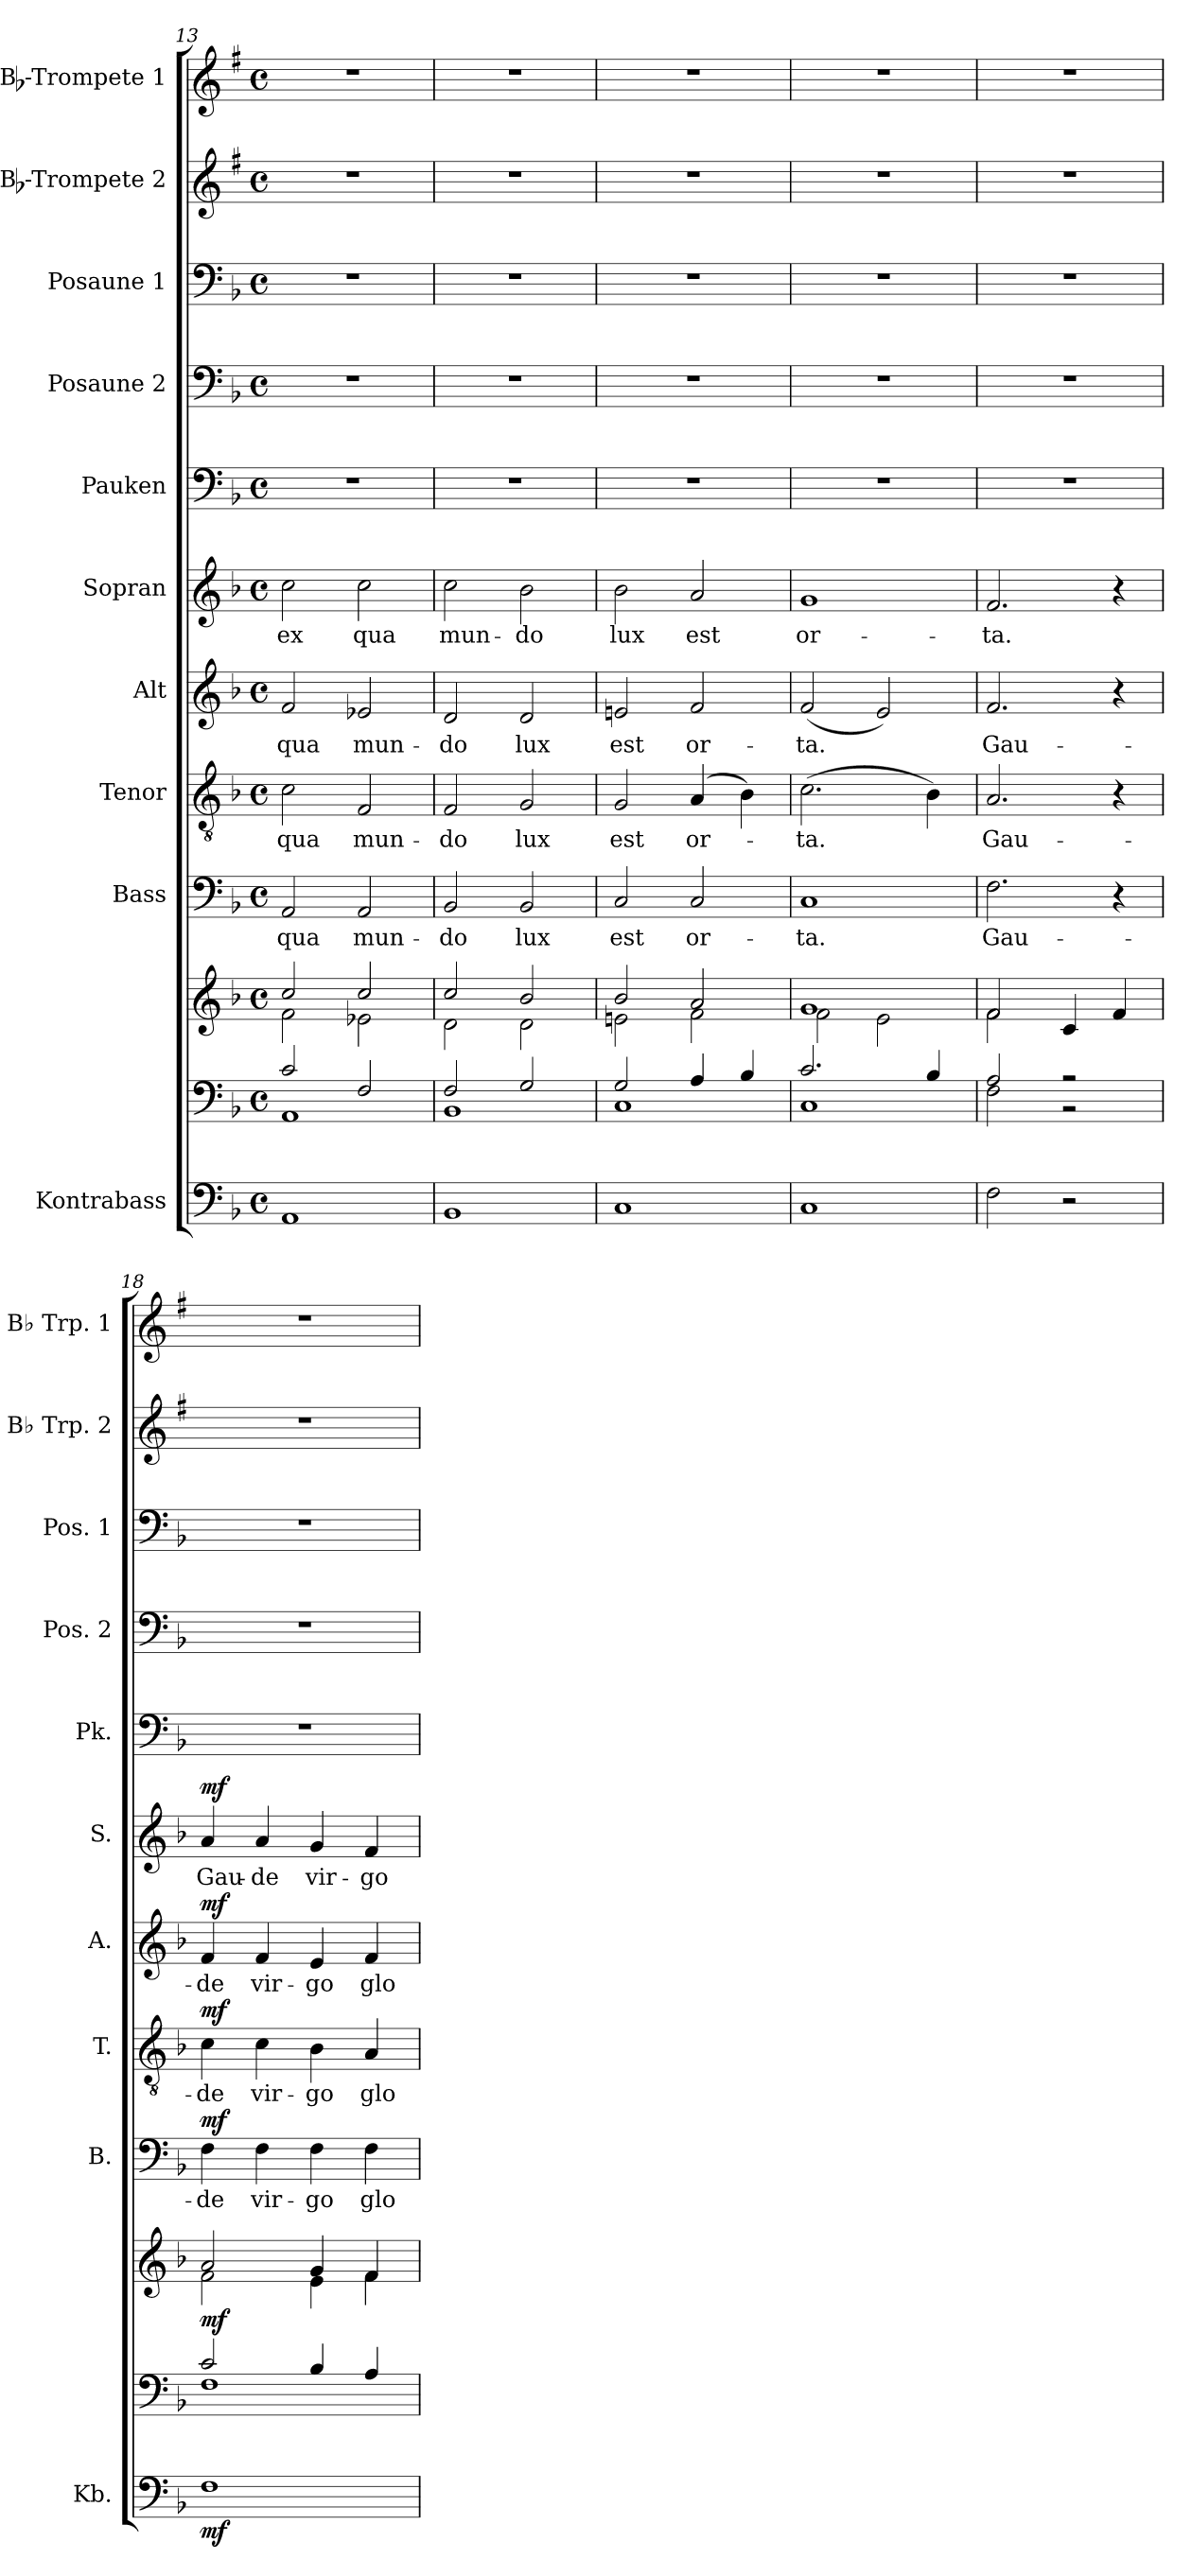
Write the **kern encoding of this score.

**kern	**dynam	**kern	**kern	**dynam	**kern	**text	**dynam	**kern	**text	**dynam	**kern	**text	**dynam	**kern	**text	**dynam	**kern	**kern	**kern	**kern	**kern
*part11	*part11	*part10	*part10	*part10	*part9	*part9	*part9	*part8	*part8	*part8	*part7	*part7	*part7	*part6	*part6	*part6	*part5	*part4	*part3	*part2	*part1
*staff12	*staff12	*staff11	*staff10	*staff10/11	*staff9	*staff9	*staff9	*staff8	*staff8	*staff8	*staff7	*staff7	*staff7	*staff6	*staff6	*staff6	*staff5	*staff4	*staff3	*staff2	*staff1
*I"Kontrabass	*	*	*	*	*I"Bass	*	*	*I"Tenor	*	*	*I"Alt	*	*	*I"Sopran	*	*	*I"Pauken	*I"Posaune 2	*I"Posaune 1	*I"Bb-Trompete 2	*I"Bb-Trompete 1
*I'Kb.	*	*	*	*	*I'B.	*	*	*I'T.	*	*	*I'A.	*	*	*I'S.	*	*	*I'Pk.	*I'Pos. 2	*I'Pos. 1	*I'Bb Trp. 2	*I'Bb Trp. 1
*clefF4	*	*clefF4	*clefG2	*	*clefF4	*	*	*clefGv2	*	*	*clefG2	*	*	*clefG2	*	*	*clefF4	*clefF4	*clefF4	*clefG2	*clefG2
*ITrd7c12	*	*	*	*	*	*	*	*	*	*	*	*	*	*	*	*	*	*	*	*ITrd1c2	*ITrd1c2
*k[b-]	*	*k[b-]	*k[b-]	*	*k[b-]	*	*	*k[b-]	*	*	*k[b-]	*	*	*k[b-]	*	*	*k[b-]	*k[b-]	*k[b-]	*k[b-]	*k[b-]
*F:	*	*F:	*F:	*	*F:	*	*	*F:	*	*	*F:	*	*	*F:	*	*	*F:	*F:	*F:	*F:	*F:
*M4/4	*	*M4/4	*M4/4	*	*M4/4	*	*	*M4/4	*	*	*M4/4	*	*	*M4/4	*	*	*M4/4	*M4/4	*M4/4	*M4/4	*M4/4
*met(c)	*	*met(c)	*met(c)	*	*met(c)	*	*	*met(c)	*	*	*met(c)	*	*	*met(c)	*	*	*met(c)	*met(c)	*met(c)	*met(c)	*met(c)
=13	=13	=13	=13	=13	=13	=13	=13	=13	=13	=13	=13	=13	=13	=13	=13	=13	=13	=13	=13	=13	=13
*	*	*^	*^	*	*	*	*	*	*	*	*	*	*	*	*	*	*	*	*	*	*
!	!	!	!	!	!	!	!	!LO:LY:b	!	!	!LO:LY:b	!	!	!LO:LY:b	!	!	!LO:LY:b	!	!	!	!	!	!
1AAA	.	2c/	1AA	2cc/	2f\	.	2AA/	qua	.	2c\	qua	.	2f/	qua	.	2cc\	ex	.	1r	1r	1r	1r	1r
!	!	!	!	!	!	!	!	!LO:LY:b	!	!	!LO:LY:b	!	!	!LO:LY:b	!	!	!LO:LY:b	!	!	!	!	!	!
.	.	2F/	.	2cc/	2e-X\	.	2AA/	mun-	.	2F/	mun-	.	2e-X/	mun-	.	2cc\	qua	.	.	.	.	.	.
=14	=14	=14	=14	=14	=14	=14	=14	=14	=14	=14	=14	=14	=14	=14	=14	=14	=14	=14	=14	=14	=14	=14	=14
!	!	!	!	!	!	!	!	!LO:LY:b	!	!	!LO:LY:b	!	!	!LO:LY:b	!	!	!LO:LY:b	!	!	!	!	!	!
1BBB-	.	2F/	1BB-	2cc/	2d\	.	2BB-/	-do	.	2F/	-do	.	2d/	-do	.	2cc\	mun-	.	1r	1r	1r	1r	1r
!	!	!	!	!	!	!	!	!LO:LY:b	!	!	!LO:LY:b	!	!	!LO:LY:b	!	!	!LO:LY:b	!	!	!	!	!	!
.	.	2G/	.	2b-/	2d\	.	2BB-/	lux	.	2G/	lux	.	2d/	lux	.	2b-\	-do	.	.	.	.	.	.
=15	=15	=15	=15	=15	=15	=15	=15	=15	=15	=15	=15	=15	=15	=15	=15	=15	=15	=15	=15	=15	=15	=15	=15
!	!	!	!	!	!	!	!	!LO:LY:b	!	!	!LO:LY:b	!	!	!LO:LY:b	!	!	!LO:LY:b	!	!	!	!	!	!
1CC	.	2G/	1C	2b-/	2en\	.	2C/	est	.	2G/	est	.	2en/	est	.	2b-\	lux	.	1r	1r	1r	1r	1r
!	!	!	!	!	!	!	!	!LO:LY:b	!	!	!LO:LY:b	!	!	!LO:LY:b	!	!	!LO:LY:b	!	!	!	!	!	!
.	.	4A/	.	2a/	2f\	.	2C/	or-	.	(4A/	or-	.	2f/	or-	.	2a/	est	.	.	.	.	.	.
.	.	4B-/	.	.	.	.	.	.	.	4B-\)	.	.	.	.	.	.	.	.	.	.	.	.	.
=16	=16	=16	=16	=16	=16	=16	=16	=16	=16	=16	=16	=16	=16	=16	=16	=16	=16	=16	=16	=16	=16	=16	=16
!	!	!	!	!	!	!	!	!LO:LY:b	!	!	!LO:LY:b	!	!	!LO:LY:b	!	!	!LO:LY:b	!	!	!	!	!	!
1CC	.	2.c/	1C	1g	2f\	.	1C	-ta.	.	(>2.c\	-ta.	.	(<2f/	-ta.	.	1g	or-	.	1r	1r	1r	1r	1r
.	.	.	.	.	2e\	.	.	.	.	.	.	.	2e/)	.	.	.	.	.	.	.	.	.	.
.	.	4B-/	.	.	.	.	.	.	.	4B-\)	.	.	.	.	.	.	.	.	.	.	.	.	.
!!LO:PB:g=z
=17	=17	=17	=17	=17	=17	=17	=17	=17	=17	=17	=17	=17	=17	=17	=17	=17	=17	=17	=17	=17	=17	=17	=17
!	!	!	!	!	!	!	!	!LO:LY:b	!	!	!LO:LY:b	!	!	!LO:LY:b	!	!	!LO:LY:b	!	!	!	!	!	!
2FF\	.	2A/	2F\	2f/	2f\	.	2.F\	Gau-	.	2.A/	Gau-	.	2.f/	Gau-	.	2.f/	-ta.	.	1r	1r	1r	1r	1r
2r	.	2r	2r	4c/	2ryy	.	.	.	.	.	.	.	.	.	.	.	.	.	.	.	.	.	.
.	.	.	.	4f/	.	.	4r	.	.	4r	.	.	4r	.	.	4r	.	.	.	.	.	.	.
=18	=18	=18	=18	=18	=18	=18	=18	=18	=18	=18	=18	=18	=18	=18	=18	=18	=18	=18	=18	=18	=18	=18	=18
!	!LO:DY:b	!	!	!	!	!LO:DY:b	!	!LO:LY:b	!LO:DY:a	!	!LO:LY:b	!LO:DY:a	!	!LO:LY:b	!LO:DY:a	!	!LO:LY:b	!LO:DY:a	!	!	!	!	!
1FF	mf	2c/	1F	2a/	2f\	mf	4F\	-de	mf	4c\	-de	mf	4f/	-de	mf	4a/	Gau-	mf	1r	1r	1r	1r	1r
!	!	!	!	!	!	!	!	!LO:LY:b	!	!	!LO:LY:b	!	!	!LO:LY:b	!	!	!LO:LY:b	!	!	!	!	!	!
.	.	.	.	.	.	.	4F\	vir-	.	4c\	vir-	.	4f/	vir-	.	4a/	-de	.	.	.	.	.	.
!	!	!	!	!	!	!	!	!LO:LY:b	!	!	!LO:LY:b	!	!	!LO:LY:b	!	!	!LO:LY:b	!	!	!	!	!	!
.	.	4B-/	.	4g/	4e\	.	4F\	-go	.	4B-\	-go	.	4e/	-go	.	4g/	vir-	.	.	.	.	.	.
!	!	!	!	!	!	!	!	!LO:LY:b	!	!	!LO:LY:b	!	!	!LO:LY:b	!	!	!LO:LY:b	!	!	!	!	!	!
.	.	4A/	.	4f/	4f\	.	4F\	glo-	.	4A/	glo-	.	4f/	glo-	.	4f/	-go	.	.	.	.	.	.
*	*	*v	*v	*	*	*	*	*	*	*	*	*	*	*	*	*	*	*	*	*	*	*	*
*	*	*	*v	*v	*	*	*	*	*	*	*	*	*	*	*	*	*	*	*	*	*	*
=	=	=	=	=	=	=	=	=	=	=	=	=	=	=	=	=	=	=	=	=	=
*-	*-	*-	*-	*-	*-	*-	*-	*-	*-	*-	*-	*-	*-	*-	*-	*-	*-	*-	*-	*-	*-
